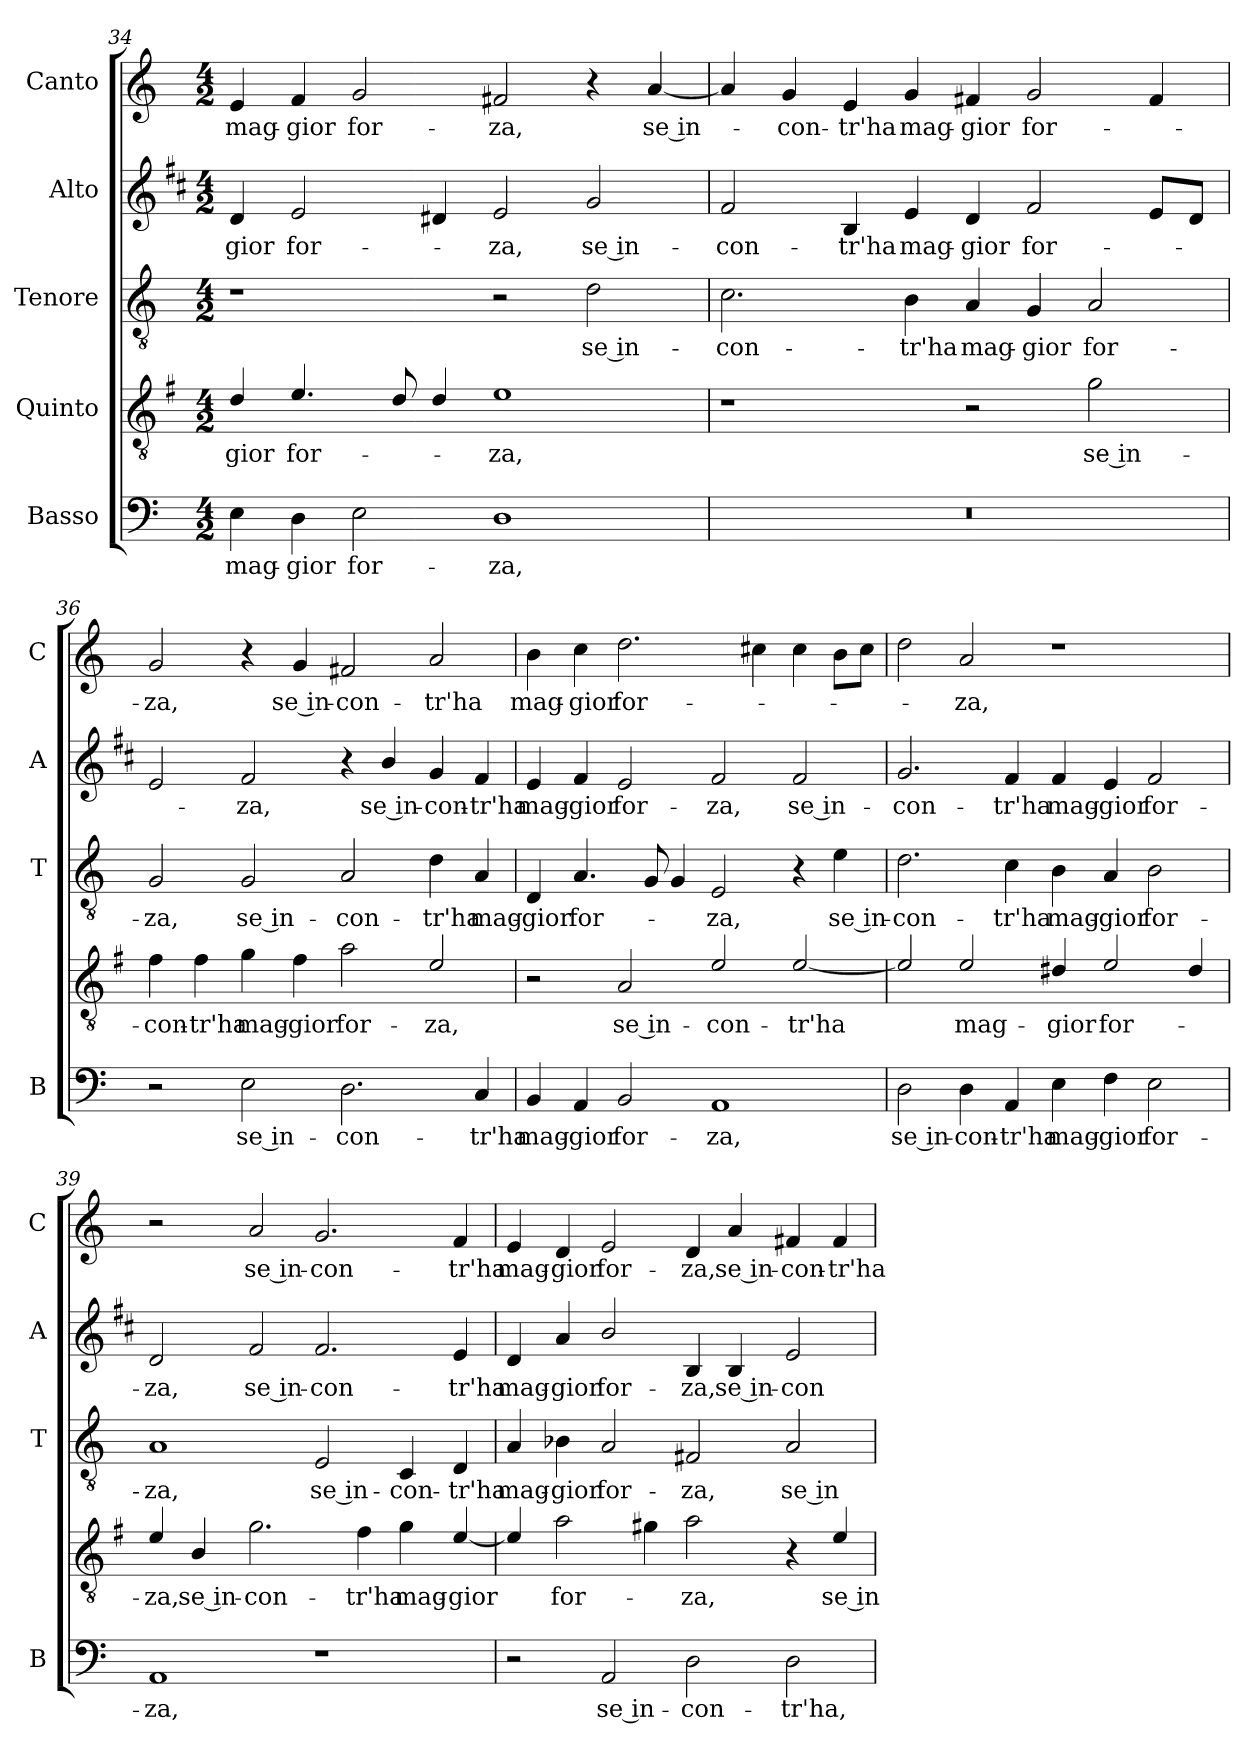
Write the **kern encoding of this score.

**kern	**text	**kern	**text	**kern	**text	**kern	**text	**kern	**text
*part5	*part5	*part4	*part4	*part3	*part3	*part2	*part2	*part1	*part1
*staff5	*staff5	*staff4	*staff4	*staff3	*staff3	*staff2	*staff2	*staff1	*staff1
*I"Basso	*	*I"Quinto	*	*I"Tenore	*	*I"Alto	*	*I"Canto	*
*I'B	*	*	*	*I'T	*	*I'A	*	*I'C	*
*clefF4	*	*clefGv2	*	*clefGv2	*	*clefG2	*	*clefG2	*
*	*	*ITrd4c7	*	*	*	*ITrd1c2	*	*	*
*k[]	*	*k[]	*	*k[]	*	*k[]	*	*k[]	*
*C:	*	*C:	*	*C:	*	*C:	*	*C:	*
*M4/2	*	*M4/2	*	*M4/2	*	*M4/2	*	*M4/2	*
=34	=34	=34	=34	=34	=34	=34	=34	=34	=34
!	!LO:LY:b	!	!LO:LY:b	!	!	!	!LO:LY:b	!	!LO:LY:b
4E\	mag-	4G/	-gior	1r	.	4c/	-gior	4e/	mag-
!	!LO:LY:b	!	!LO:LY:b	!	!	!	!LO:LY:b	!	!LO:LY:b
4D\	-gior	4.A/	for-	.	.	2d/	for-	4f/	-gior
!	!LO:LY:b	!	!	!	!	!	!	!	!LO:LY:b
2E\	for-	.	.	.	.	.	.	2g/	for-
.	.	8G/	.	.	.	.	.	.	.
.	.	4G/	.	.	.	4c#X/	.	.	.
!	!LO:LY:b	!	!LO:LY:b	!	!	!	!LO:LY:b	!	!LO:LY:b
1D	-za,	1A	-za,	2r	.	2d/	-za,	2f#X/	-za,
!	!	!	!	!	!LO:LY:b	!	!LO:LY:b	!	!
.	.	.	.	2d\	se in-	2f/	se in-	4r	.
!	!	!	!	!	!	!	!	!	!LO:LY:b
.	.	.	.	.	.	.	.	[4a/	se in-
=35	=35	=35	=35	=35	=35	=35	=35	=35	=35
!	!	!	!	!	!LO:LY:b	!	!LO:LY:b	!	!
0r	.	1r	.	2.c\	-con-	2e/	-con-	4a/]	.
!	!	!	!	!	!	!	!	!	!LO:LY:b
.	.	.	.	.	.	.	.	4g/	-con-
!	!	!	!	!	!	!	!LO:LY:b	!	!LO:LY:b
.	.	.	.	.	.	4A/	-tr'ha	4e/	-tr'ha
!	!	!	!	!	!LO:LY:b	!	!LO:LY:b	!	!LO:LY:b
.	.	.	.	4B\	-tr'ha	4d/	mag-	4g/	mag-
!	!	!	!	!	!LO:LY:b	!	!LO:LY:b	!	!LO:LY:b
.	.	2r	.	4A/	mag-	4c/	-gior	4f#X/	-gior
!	!	!	!	!	!LO:LY:b	!	!LO:LY:b	!	!LO:LY:b
.	.	.	.	4G/	-gior	2e/	for-	2g/	for-
!	!	!	!LO:LY:b	!	!LO:LY:b	!	!	!	!
.	.	2c\	se in-	2A/	for-	.	.	.	.
.	.	.	.	.	.	8d/L	.	4f#/	.
.	.	.	.	.	.	8c/J	.	.	.
=36	=36	=36	=36	=36	=36	=36	=36	=36	=36
!	!	!	!LO:LY:b	!	!LO:LY:b	!	!	!	!LO:LY:b
2r	.	4B\	-con-	2G/	-za,	2d/	.	2g/	-za,
!	!	!	!LO:LY:b	!	!	!	!	!	!
.	.	4B\	-tr'ha	.	.	.	.	.	.
!	!LO:LY:b	!	!LO:LY:b	!	!LO:LY:b	!	!LO:LY:b	!	!
2E\	se in-	4c\	mag-	2G/	se in-	2e/	-za,	4r	.
!	!	!	!LO:LY:b	!	!	!	!	!	!LO:LY:b
.	.	4B\	-gior	.	.	.	.	4g/	se in-
!	!LO:LY:b	!	!LO:LY:b	!	!LO:LY:b	!	!	!	!LO:LY:b
2.D\	-con-	2d\	for-	2A/	-con-	4r	.	2f#X/	-con-
!	!	!	!	!	!	!	!LO:LY:b	!	!
.	.	.	.	.	.	4a/	se in-	.	.
!	!	!	!LO:LY:b	!	!LO:LY:b	!	!LO:LY:b	!	!LO:LY:b
.	.	2A/	-za,	4d\	-tr'ha	4f/	-con-	2a/	-tr'ha
!	!LO:LY:b	!	!	!	!LO:LY:b	!	!LO:LY:b	!	!
4C/	-tr'ha	.	.	4A/	mag-	4e/	-tr'ha	.	.
!!LO:PB:g=z
=37	=37	=37	=37	=37	=37	=37	=37	=37	=37
!	!LO:LY:b	!	!	!	!LO:LY:b	!	!LO:LY:b	!	!LO:LY:b
4BB/	mag-	2r	.	4D/	-gior	4d/	mag-	4b\	mag-
!	!LO:LY:b	!	!	!	!LO:LY:b	!	!LO:LY:b	!	!LO:LY:b
4AA/	-gior	.	.	4.A/	for-	4e/	-gior	4cc\	-gior
!	!LO:LY:b	!	!LO:LY:b	!	!	!	!LO:LY:b	!	!LO:LY:b
2BB/	for-	2D/	se in-	.	.	2d/	for-	2.dd\	for-
.	.	.	.	8G/	.	.	.	.	.
.	.	.	.	4G/	.	.	.	.	.
!	!LO:LY:b	!	!LO:LY:b	!	!LO:LY:b	!	!LO:LY:b	!	!
1AA	-za,	2A/	-con-	2E/	-za,	2e/	-za,	.	.
.	.	.	.	.	.	.	.	4cc#X\	.
!	!	!	!LO:LY:b	!	!	!	!LO:LY:b	!	!
.	.	[2A/	-tr'ha	4r	.	2e/	se in-	4cc#\	.
!	!	!	!	!	!LO:LY:b	!	!	!	!
.	.	.	.	4e\	se in-	.	.	8b\L	.
.	.	.	.	.	.	.	.	8cc#\J	.
=38	=38	=38	=38	=38	=38	=38	=38	=38	=38
!	!LO:LY:b	!	!	!	!LO:LY:b	!	!LO:LY:b	!	!
2D\	se in-	2A/]	.	2.d\	-con-	2.f/	-con-	2dd\	.
!	!LO:LY:b	!	!LO:LY:b	!	!	!	!	!	!LO:LY:b
4D\	-con-	2A/	mag-	.	.	.	.	2a/	-za,
!	!LO:LY:b	!	!	!	!LO:LY:b	!	!LO:LY:b	!	!
4AA/	-tr'ha	.	.	4c\	-tr'ha	4e/	-tr'ha	.	.
!	!LO:LY:b	!	!LO:LY:b	!	!LO:LY:b	!	!LO:LY:b	!	!
4E\	mag-	4G#X/	-gior	4B\	mag-	4e/	mag-	1r	.
!	!LO:LY:b	!	!LO:LY:b	!	!LO:LY:b	!	!LO:LY:b	!	!
4F\	-gior	2A/	for-	4A/	-gior	4d/	-gior	.	.
!	!LO:LY:b	!	!	!	!LO:LY:b	!	!LO:LY:b	!	!
2E\	for-	.	.	2B\	for-	2e/	for-	.	.
.	.	4G#/	.	.	.	.	.	.	.
=39	=39	=39	=39	=39	=39	=39	=39	=39	=39
!	!LO:LY:b	!	!LO:LY:b	!	!LO:LY:b	!	!LO:LY:b	!	!
1AA	-za,	4A/	-za,	1A	-za,	2c/	-za,	2r	.
!	!	!	!LO:LY:b	!	!	!	!	!	!
.	.	4E/	se in-	.	.	.	.	.	.
!	!	!	!LO:LY:b	!	!	!	!LO:LY:b	!	!LO:LY:b
.	.	2.c\	-con-	.	.	2e/	se in-	2a/	se in-
!	!	!	!	!	!LO:LY:b	!	!LO:LY:b	!	!LO:LY:b
1r	.	.	.	2E/	se in-	2.e/	-con-	2.g/	-con-
!	!	!	!LO:LY:b	!	!	!	!	!	!
.	.	4B\	-tr'ha	.	.	.	.	.	.
!	!	!	!LO:LY:b	!	!LO:LY:b	!	!	!	!
.	.	4c\	mag-	4C/	-con-	.	.	.	.
!	!	!	!LO:LY:b	!	!LO:LY:b	!	!LO:LY:b	!	!LO:LY:b
.	.	[4A/	-gior	4D/	-tr'ha	4d/	-tr'ha	4f/	-tr'ha
=40	=40	=40	=40	=40	=40	=40	=40	=40	=40
!	!	!	!	!	!LO:LY:b	!	!LO:LY:b	!	!LO:LY:b
2r	.	4A/]	.	4A/	mag-	4c/	mag-	4e/	mag-
!	!	!	!LO:LY:b	!	!LO:LY:b	!	!LO:LY:b	!	!LO:LY:b
.	.	2d\	for-	4B-X\	-gior	4g/	-gior	4d/	-gior
!	!LO:LY:b	!	!	!	!LO:LY:b	!	!LO:LY:b	!	!LO:LY:b
2AA/	se in-	.	.	2A/	for-	2a/	for-	2e/	for-
.	.	4c#X\	.	.	.	.	.	.	.
!	!LO:LY:b	!	!LO:LY:b	!	!LO:LY:b	!	!LO:LY:b	!	!LO:LY:b
2D\	-con-	2d\	-za,	2F#X/	-za,	4A/	-za,	4d/	-za,
!	!	!	!	!	!	!	!LO:LY:b	!	!LO:LY:b
.	.	.	.	.	.	4A/	se in-	4a/	se in-
!	!LO:LY:b	!	!	!	!LO:LY:b	!	!LO:LY:b	!	!LO:LY:b
2D\	-tr'ha,	4r	.	2A/	se in-	2d/	-con-	4f#X/	-con-
!	!	!	!LO:LY:b	!	!	!	!	!	!LO:LY:b
.	.	4A/	se in-	.	.	.	.	4f#/	-tr'ha
=	=	=	=	=	=	=	=	=	=
*-	*-	*-	*-	*-	*-	*-	*-	*-	*-
